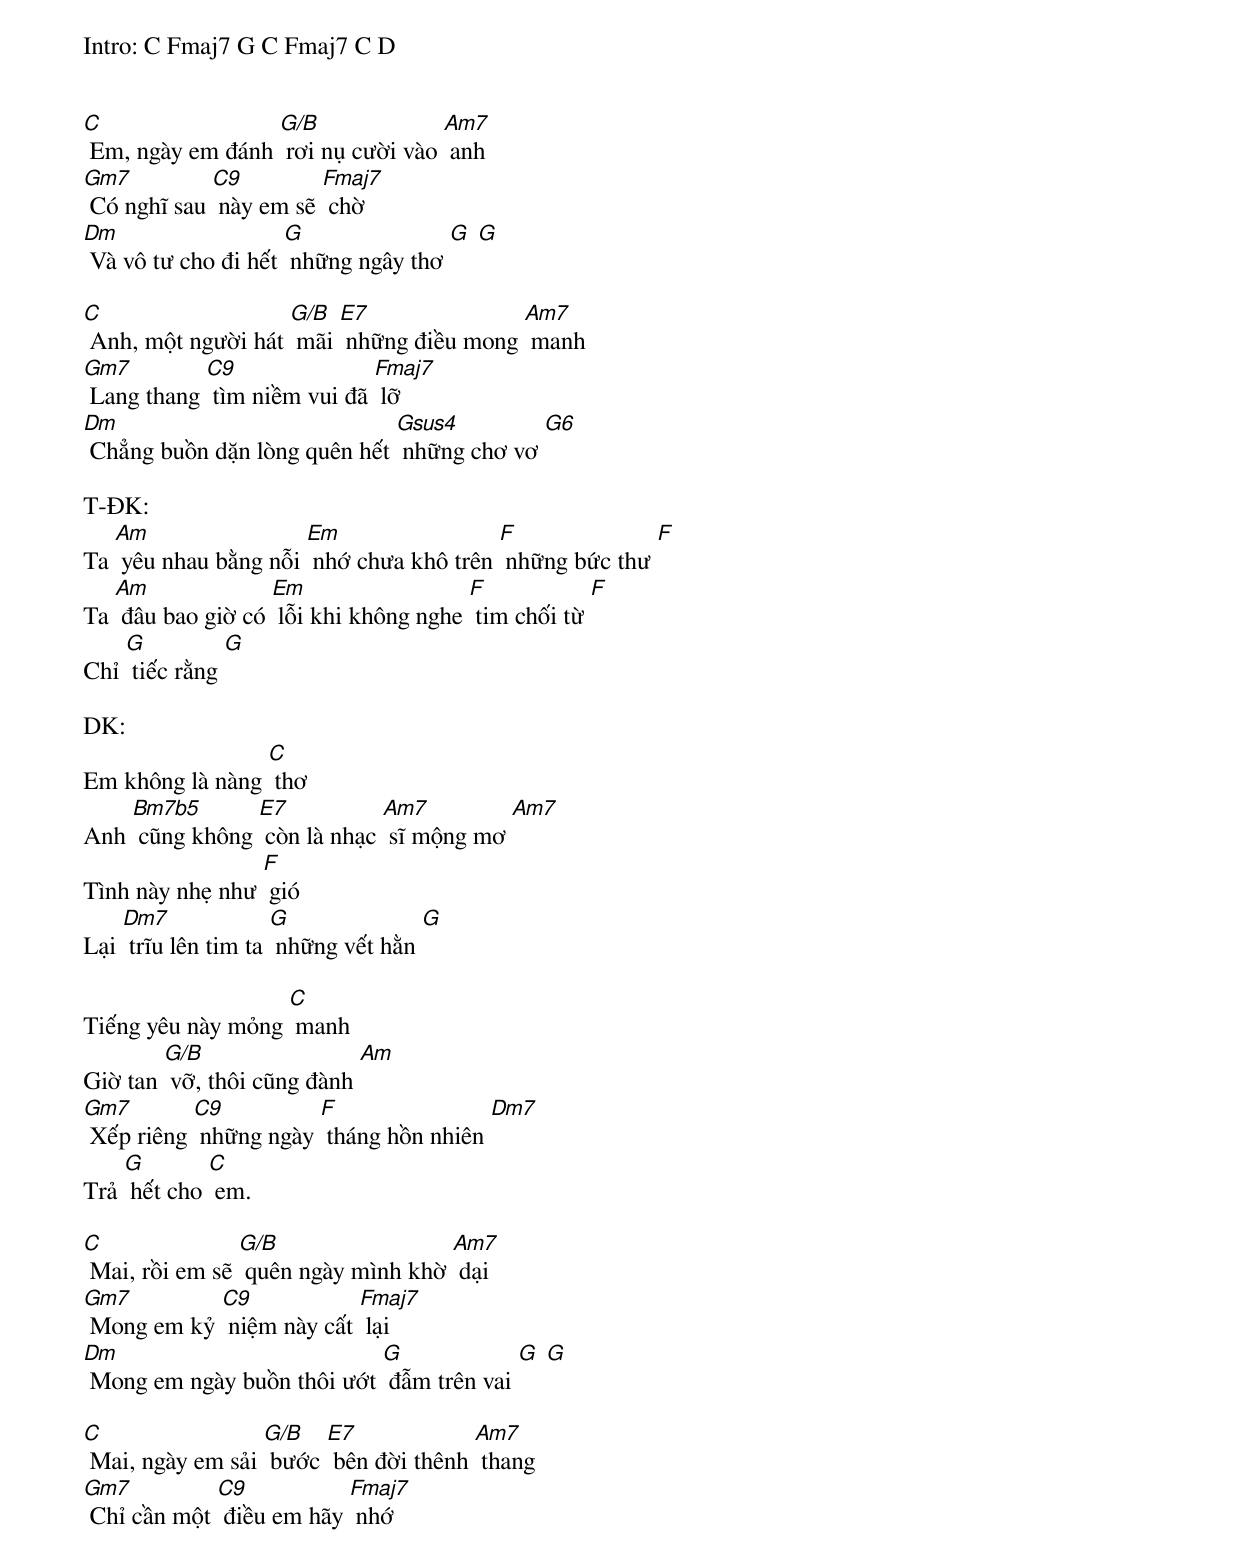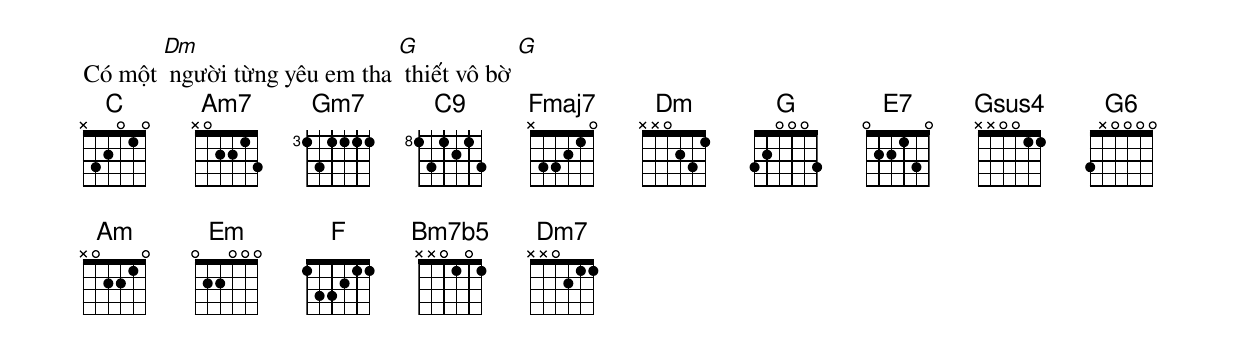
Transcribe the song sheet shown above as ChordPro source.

Intro: C Fmaj7 G C Fmaj7 C D


[C] Em, ngày em đánh [G/B] rơi nụ cười vào [Am7] anh
[Gm7] Có nghĩ sau [C9] này em sẽ [Fmaj7] chờ
[Dm] Và vô tư cho đi hết [G] những ngây thơ [G] [G]

[C] Anh, một người hát [G/B] mãi [E7] những điều mong [Am7] manh
[Gm7] Lang thang [C9] tìm niềm vui đã [Fmaj7] lỡ
[Dm] Chẳng buồn dặn lòng quên hết [Gsus4] những chơ vơ [G6]

T-ĐK:
Ta [Am] yêu nhau bằng nỗi [Em] nhớ chưa khô trên [F] những bức thư [F]
Ta [Am] đâu bao giờ có [Em] lỗi khi không nghe [F] tim chối từ [F]
Chỉ [G] tiếc rằng [G]

DK:
Em không là nàng [C] thơ
Anh [Bm7b5] cũng không [E7] còn là nhạc [Am7] sĩ mộng mơ [Am7]
Tình này nhẹ như [F] gió
Lại [Dm7] trĩu lên tim ta [G] những vết hằn [G]

Tiếng yêu này mỏng [C] manh
Giờ tan [G/B] vỡ, thôi cũng đành [Am]
[Gm7] Xếp riêng [C9] những ngày [F] tháng hồn nhiên [Dm7]
Trả [G] hết cho [C] em.

[C] Mai, rồi em sẽ [G/B] quên ngày mình khờ [Am7] dại
[Gm7] Mong em kỷ [C9] niệm này cất [Fmaj7] lại
[Dm] Mong em ngày buồn thôi ướt [G] đẫm trên vai [G] [G]

[C] Mai, ngày em sải [G/B] bước [E7] bên đời thênh [Am7] thang
[Gm7] Chỉ cần một [C9] điều em hãy [Fmaj7] nhớ
Có một [Dm] người từng yêu em tha [G] thiết vô bờ [G]
